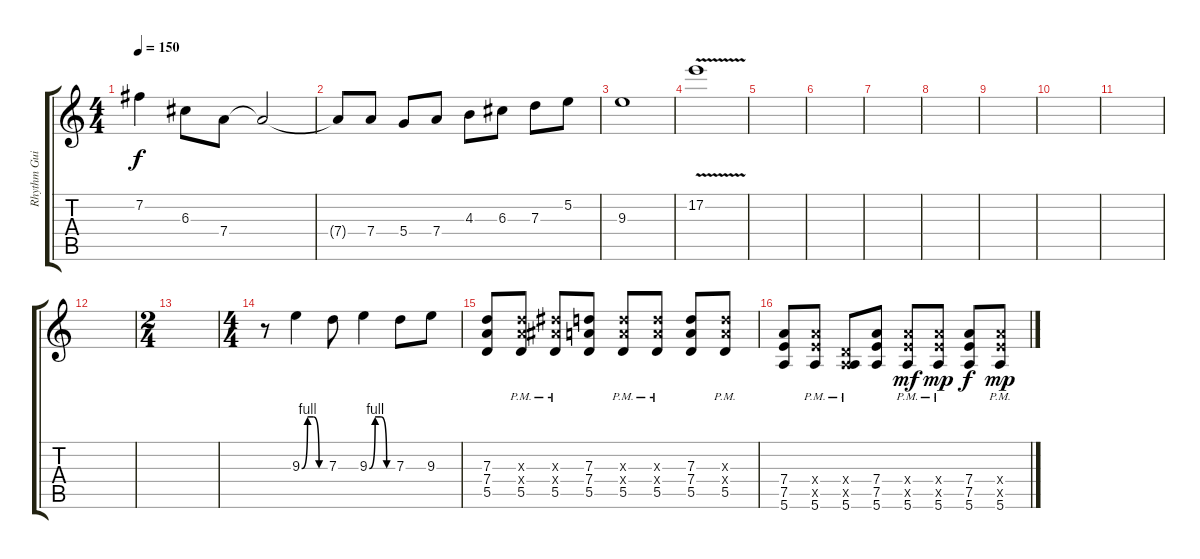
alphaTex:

\track ("Rhythm Guitar" "Rhythm Gui") {instrument distortionguitar}
\staff {score tabs}
\tuning (E4 B3 G3 D3 A2 E2) {hide}
\ts (4 4)
\tempo 150
\clef g2
\ks c
7.2.4{dy f} 6.3.8 7.4.8 7.4{t}.2 |
7.4{t}.8 7.4.8 5.4.8 7.4.8 4.3.8 6.3.8 7.3.8 5.2.8 |
9.3.1 |
17.2{v}.1 |
|
|
|
|
|
|
|
|
\ts (2 4)
|
\ts (4 4)
r.8 9.3{be (custom 0 0 15 4 30 4 45 0 60 0)}.4 7.3.8 9.3{be (custom 0 0 15 4 30 4 45 0 60 0)}.4 7.3.8 9.3.8 |
(7.3 7.4 5.5).8 (7.3{x} 7.4{x} 5.5{pm}).8 (8.3{x} 8.4{x} 5.5{pm}).8 (7.3 7.4 5.5).8 (7.3{x} 7.4{x} 5.5{pm}).8 (7.3{x} 7.4{x} 5.5{pm}).8 (7.3 7.4 5.5).8 (7.3{x} 7.4{x} 5.5{pm}).8 |
(7.4 7.5 5.6).8 (7.4{x} 7.5{x} 5.6{pm}).8 (0.4{x} 0.5{x} 5.6{pm}).8 (7.4 7.5 5.6).8 (7.4{x} 7.5{x} 5.6{pm}).8{dy mf} (7.4{x} 7.5{x} 5.6{pm}).8{dy mp} (7.4 7.5 5.6).8{dy f} (7.4{x} 7.5{x} 5.6{pm}).8{dy mp}
